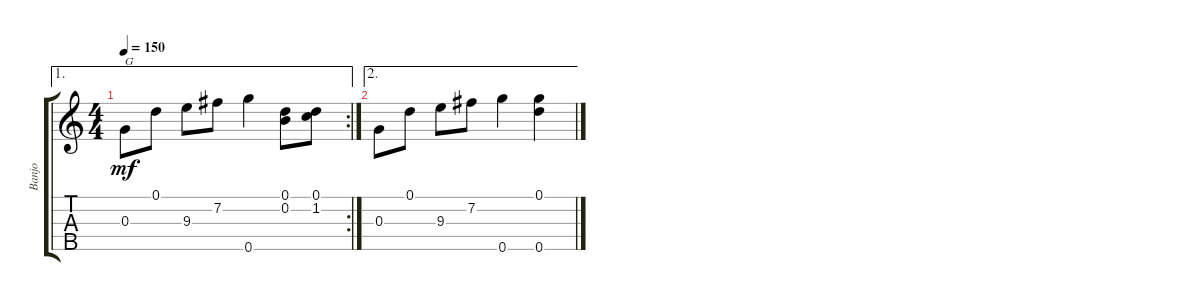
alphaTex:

\track ("Banjo" "Banjo") {instrument banjo}
\staff {score tabs}
\tuning (D4 B3 G3 D3 G4) {hide}
\displaytranspose 12
\ae 1
\rc 2
\ts (4 4)
\tempo 150
\clef g2
\ks c
0.3.8{txt "G" dy mf} 0.1.8 9.3.8 7.2.8 0.5.4 (0.1 0.2).8 (0.1 1.2).8 |
\ae 2
0.3.8 0.1.8 9.3.8 7.2.8 0.5.4 (0.1 0.5).4
